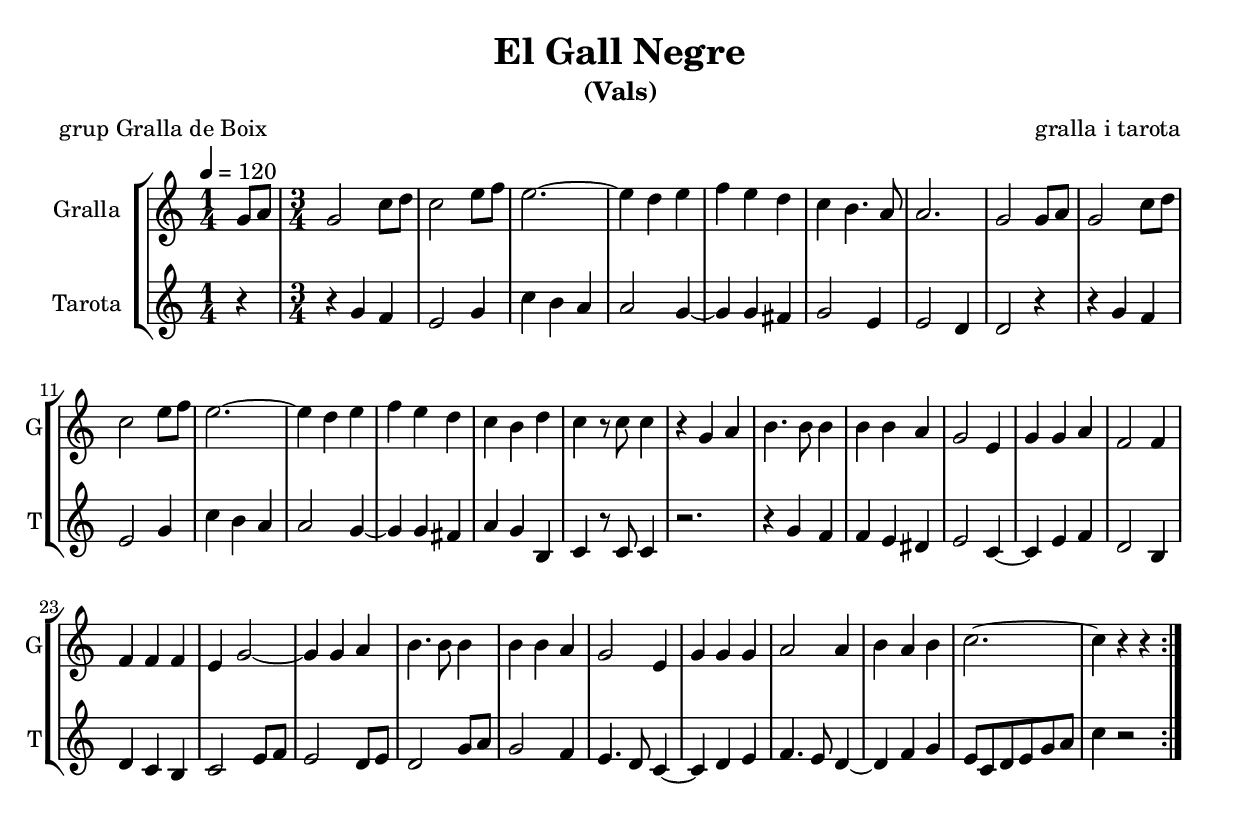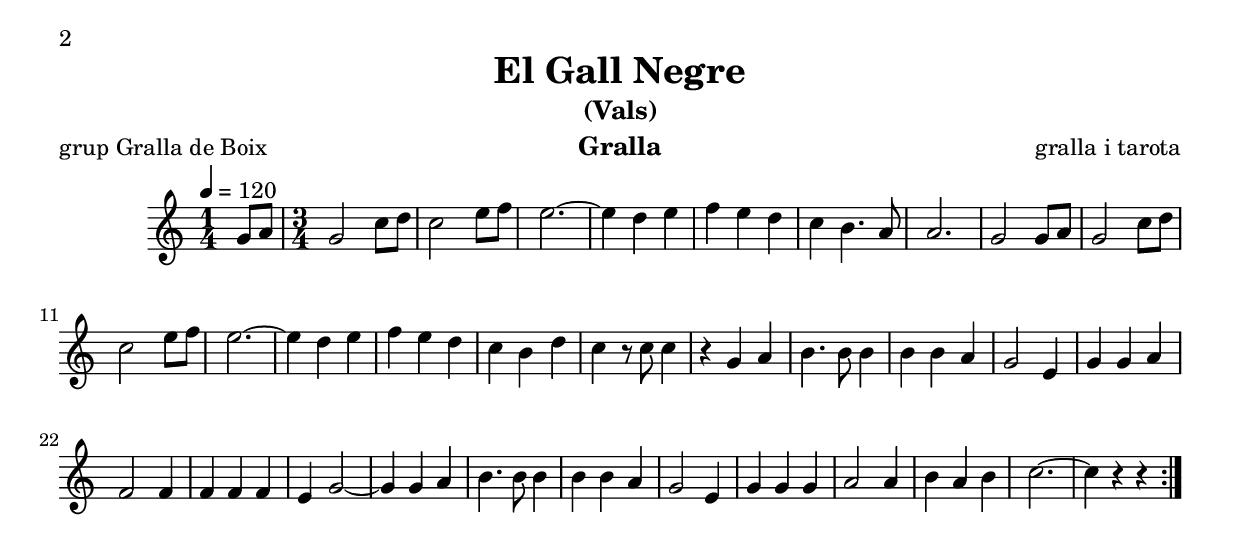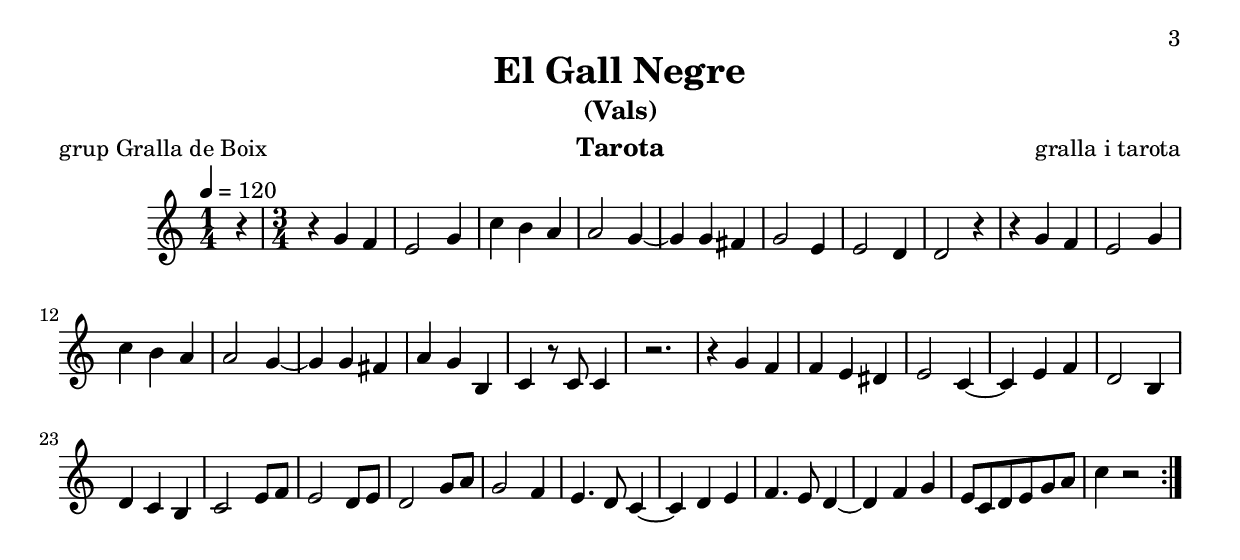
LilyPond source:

\version "2.16.2"

\header {
  dedication=""
  title="El Gall Negre"
  subtitle="(Vals)"
  subsubtitle=""
  poet="grup Gralla de Boix"
  meter=""
  piece=""
  composer="gralla i tarota"
  arranger=""
  opus=""
  instrument=""
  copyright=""
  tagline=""
}

liniaroAa =
\relative g'
{
  \tempo 4=120
  \clef treble
  \key c \major
  \repeat volta 2 { \time 1/4 g8 a  |
  \time 3/4   g2 c8  d  |
  c2 e8 f  |
  e2. ~  |
  %05
  e4 d e  |
  f4 e  d  |
  c4 b4. a8  |
  a2.  |
  g2 g8 a  |
  %10
  g2 c8 d  |
  c2 e8 f  |
  e2. ~  |
  e4 d e  |
  f4 e d  |
  %15
  c4 b d  |
  c4 r8 c c4  |
  r4 g a  |
  b4. b8 b4  |
  b4 b a  |
  %20
  g2 e4  |
  g4 g a  |
  f2 f4  |
  f4 f f  |
  e4 g2 ~  |
  %25
  g4 g a  |
  b4. b8 b4  |
  b4 b a  |
  g2 e4  |
  g4 g g  |
  %30
  a2 a4  |
  b4 a b  |
  c2. ~  |
  c4 r r4  | } % kompletite
}

liniaroAb =
\relative g'
{
  \tempo 4=120
  \clef treble
  \key c \major
  \repeat volta 2 { \time 1/4 r4  |
  \time 3/4   r4 g f  |
  e2 g4  |
  c4 b a  |
  %05
  a2 g4 ~  |
  g4 g fis  |
  g2 e4  |
  e2 d4  |
  d2 r4  |
  %10
  r4 g f  |
  e2 g4  |
  c4 b a  |
  a2 g4 ~  |
  g4 g fis  |
  %15
  a4 g b,  |
  c4 r8 c c4  |
  r2.  |
  r4 g' f  |
  f4 e dis  |
  %20
  e2 c4 ~  |
  c4 e f  |
  d2 b4  |
  d4 c b  |
  c2 e8 f  |
  %25
  e2 d8 e  |
  d2 g8 a  |
  g2 f4  |
  e4. d8 c4 ~  |
  c4 d e  |
  %30
  f4. e8 d4 ~  |
  d4 f g  |
  e8 c d e g a  |
  c4 r2  | }
}

\bookpart {
  \score {
    \new StaffGroup {
      \override Score.RehearsalMark #'self-alignment-X = #LEFT
      <<
        \new Staff \with {instrumentName = #"Gralla" shortInstrumentName = #"G"} \liniaroAa
        \new Staff \with {instrumentName = #"Tarota" shortInstrumentName = #"T"} \liniaroAb
      >>
    }
    \layout {}
  }
  \score { \unfoldRepeats
    \new StaffGroup {
      \override Score.RehearsalMark #'self-alignment-X = #LEFT
      <<
        \new Staff \with {instrumentName = #"Gralla" shortInstrumentName = #"G"} \liniaroAa
        \new Staff \with {instrumentName = #"Tarota" shortInstrumentName = #"T"} \liniaroAb
      >>
    }
    \midi {}
  }
}

\bookpart {
  \header {instrument="Gralla"}
  \score {
    \new StaffGroup {
      \override Score.RehearsalMark #'self-alignment-X = #LEFT
      <<
        \new Staff \liniaroAa
      >>
    }
    \layout {}
  }
  \score { \unfoldRepeats
    \new StaffGroup {
      \override Score.RehearsalMark #'self-alignment-X = #LEFT
      <<
        \new Staff \liniaroAa
      >>
    }
    \midi {}
  }
}

\bookpart {
  \header {instrument="Tarota"}
  \score {
    \new StaffGroup {
      \override Score.RehearsalMark #'self-alignment-X = #LEFT
      <<
        \new Staff \liniaroAb
      >>
    }
    \layout {}
  }
  \score { \unfoldRepeats
    \new StaffGroup {
      \override Score.RehearsalMark #'self-alignment-X = #LEFT
      <<
        \new Staff \liniaroAb
      >>
    }
    \midi {}
  }
}

